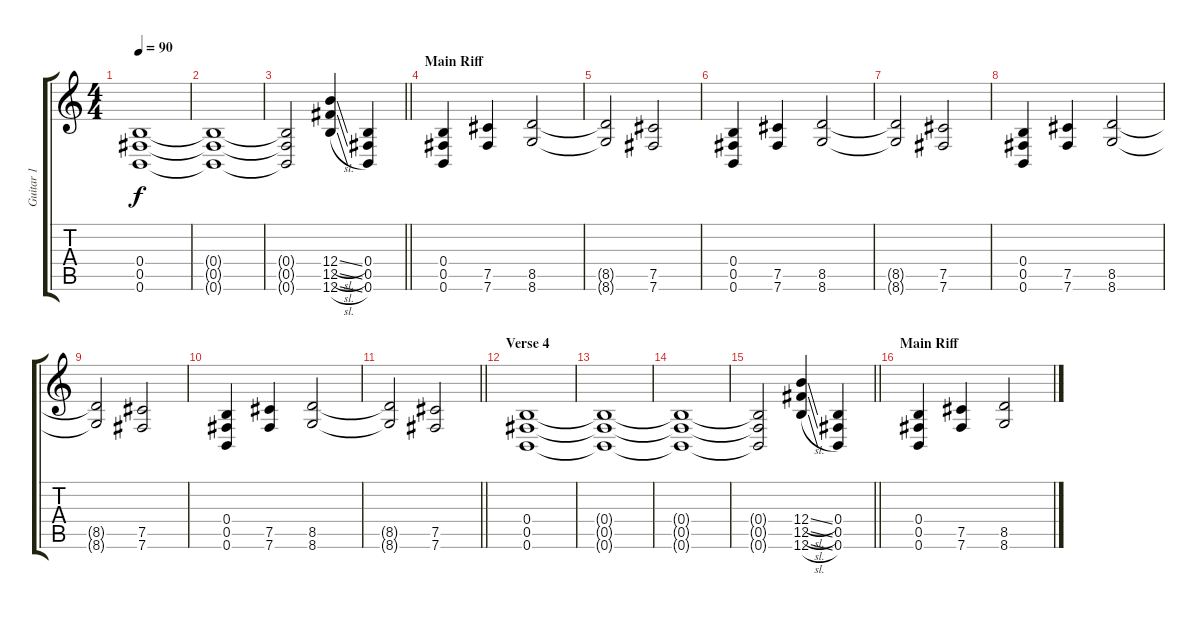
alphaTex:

\track ("Guitar 1" "Guitar 1") {instrument distortionguitar}
\staff {score tabs}
\tuning (Db4 Ab3 E3 B2 Gb2 B1) {hide}
\ts (4 4)
\tempo 90
\clef g2
\ks c
(0.4{t} 0.5{t} 0.6{t}).1{dy f} |
(0.4{t} 0.5{t} 0.6{t}).1 |
\barLineRight lightlight
(0.4{t} 0.5{t} 0.6{t}).2 (12.4{sl} 12.5{sl} 12.6{sl}).4 (0.4 0.5 0.6).4 |
\section ("" "Main Riff")
(0.4 0.5 0.6).4 (7.5 7.6).4 (8.5 8.6).2 |
(8.5{t} 8.6{t}).2 (7.5 7.6).2 |
(0.4 0.5 0.6).4 (7.5 7.6).4 (8.5 8.6).2 |
(8.5{t} 8.6{t}).2 (7.5 7.6).2 |
(0.4 0.5 0.6).4 (7.5 7.6).4 (8.5 8.6).2 |
(8.5{t} 8.6{t}).2 (7.5 7.6).2 |
(0.4 0.5 0.6).4 (7.5 7.6).4 (8.5 8.6).2 |
\barLineRight lightlight
(8.5{t} 8.6{t}).2 (7.5 7.6).2 |
\section ("" "Verse 4")
(0.4 0.5 0.6).1 |
(0.4{t} 0.5{t} 0.6{t}).1 |
(0.4{t} 0.5{t} 0.6{t}).1 |
\barLineRight lightlight
(0.4{t} 0.5{t} 0.6{t}).2 (12.4{sl} 12.5{sl} 12.6{sl}).4 (0.4 0.5 0.6).4 |
\section ("" "Main Riff")
(0.4 0.5 0.6).4 (7.5 7.6).4 (8.5 8.6).2
